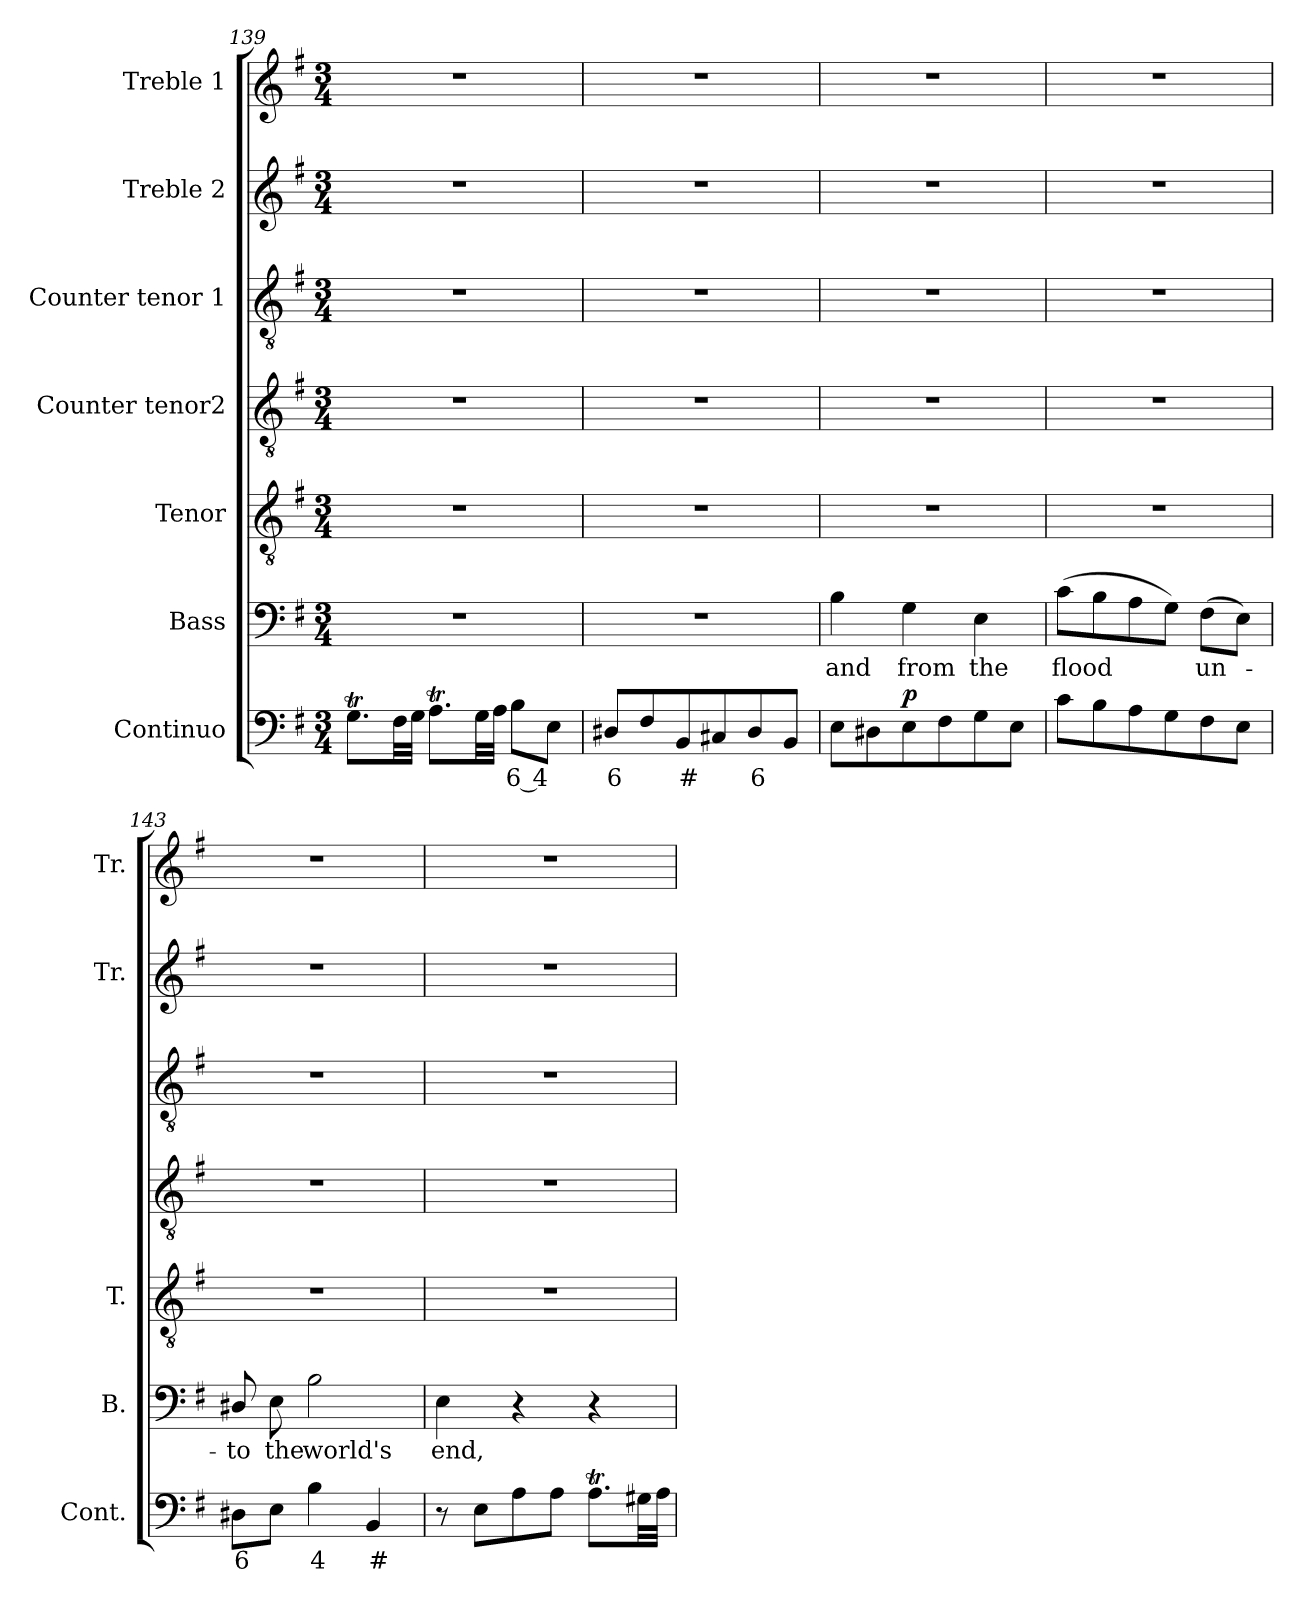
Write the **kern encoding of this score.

**kern	**text	**dynam	**kern	**text	**kern	**kern	**kern	**kern	**kern
*part7	*part7	*part7	*part6	*part6	*part5	*part4	*part3	*part2	*part1
*staff7	*staff7	*staff7	*staff6	*staff6	*staff5	*staff4	*staff3	*staff2	*staff1
*I"Continuo	*	*	*I"Bass	*	*I"Tenor	*I"Counter tenor2	*I"Counter tenor 1	*I"Treble 2	*I"Treble 1
*I'Cont.	*	*	*I'B.	*	*I'T.	*	*	*I'Tr.	*I'Tr.
!!LO:LB:g=z
*clefF4	*	*	*clefF4	*	*clefGv2	*clefGv2	*clefGv2	*clefG2	*clefG2
*	*	*	*	*	*ITrd7c12	*ITrd7c12	*ITrd7c12	*	*
*k[f#]	*	*	*k[f#]	*	*k[f#]	*k[f#]	*k[f#]	*k[f#]	*k[f#]
*G:	*	*	*G:	*	*G:	*G:	*G:	*G:	*G:
*M3/4	*	*	*M3/4	*	*M3/4	*M3/4	*M3/4	*M3/4	*M3/4
=139	=139	=139	=139	=139	=139	=139	=139	=139	=139
!	!	!	!LO:N:vis=1	!	!LO:N:vis=1	!LO:N:vis=1	!LO:N:vis=1	!LO:N:vis=1	!LO:N:vis=1
8.GTi\L	.	.	2.r	.	2.r	2.r	2.r	2.r	2.r
32F#i\LL	.	.	.	.	.	.	.	.	.
32Gi\JJJ	.	.	.	.	.	.	.	.	.
8.ATi\L	.	.	.	.	.	.	.	.	.
32Gi\LL	.	.	.	.	.	.	.	.	.
32Ai\JJJ	.	.	.	.	.	.	.	.	.
!	!LO:LY:b:color=#000000	!	!	!	!	!	!	!	!
8Bi\L	6 4	.	.	.	.	.	.	.	.
8Ei\J	.	.	.	.	.	.	.	.	.
=140	=140	=140	=140	=140	=140	=140	=140	=140	=140
!	!LO:LY:b:color=#000000	!	!LO:N:vis=1	!	!LO:N:vis=1	!LO:N:vis=1	!LO:N:vis=1	!LO:N:vis=1	!LO:N:vis=1
8D#Xi/L	6	.	2.r	.	2.r	2.r	2.r	2.r	2.r
8F#i/	.	.	.	.	.	.	.	.	.
!	!LO:LY:b:color=#000000	!	!	!	!	!	!	!	!
8BBi/	#	.	.	.	.	.	.	.	.
8C#Xi/	.	.	.	.	.	.	.	.	.
!	!LO:LY:b:color=#000000	!	!	!	!	!	!	!	!
8D#i/	6	.	.	.	.	.	.	.	.
8BBi/J	.	.	.	.	.	.	.	.	.
=141	=141	=141	=141	=141	=141	=141	=141	=141	=141
!	!	!	!	!LO:LY:b:color=#000000	!LO:N:vis=1	!LO:N:vis=1	!LO:N:vis=1	!LO:N:vis=1	!LO:N:vis=1
8Ei\L	.	.	4Bi\	and	2.r	2.r	2.r	2.r	2.r
8D#Xi\	.	.	.	.	.	.	.	.	.
!	!	!	!	!LO:LY:b:color=#000000	!	!	!	!	!
8Ei\	.	p	4Gi\	from	.	.	.	.	.
8F#i\	.	.	.	.	.	.	.	.	.
!	!	!	!	!LO:LY:b:color=#000000	!	!	!	!	!
8Gi\	.	.	4Ei\	the	.	.	.	.	.
8Ei\J	.	.	.	.	.	.	.	.	.
=142	=142	=142	=142	=142	=142	=142	=142	=142	=142
!	!	!	!	!LO:LY:b:color=#000000	!LO:N:vis=1	!LO:N:vis=1	!LO:N:vis=1	!LO:N:vis=1	!LO:N:vis=1
8ci\L	.	.	(8ci\L	flood	2.r	2.r	2.r	2.r	2.r
8Bi\	.	.	8Bi\	.	.	.	.	.	.
8Ai\	.	.	8Ai\	.	.	.	.	.	.
8Gi\	.	.	8Gi\J)	.	.	.	.	.	.
!	!	!	!	!LO:LY:b:color=#000000	!	!	!	!	!
8F#i\	.	.	(8F#i\L	un-	.	.	.	.	.
8Ei\J	.	.	8Ei\J)	.	.	.	.	.	.
=143	=143	=143	=143	=143	=143	=143	=143	=143	=143
!	!LO:LY:b:color=#000000	!	!	!	!	!	!	!	!
!	!	!	!	!LO:LY:b:color=#000000	!LO:N:vis=1	!LO:N:vis=1	!LO:N:vis=1	!LO:N:vis=1	!LO:N:vis=1
8D#Xi\L	6	.	8D#Xi/	-to	2.r	2.r	2.r	2.r	2.r
!	!	!	!	!LO:LY:b:color=#000000	!	!	!	!	!
8Ei\J	.	.	8Ei\	the	.	.	.	.	.
!	!LO:LY:b:color=#000000	!	!	!	!	!	!	!	!
!	!	!	!	!LO:LY:b:color=#000000	!	!	!	!	!
4Bi\	4	.	2Bi\	world's	.	.	.	.	.
!	!LO:LY:b:color=#000000	!	!	!	!	!	!	!	!
4BBi/	#	.	.	.	.	.	.	.	.
=144	=144	=144	=144	=144	=144	=144	=144	=144	=144
!	!	!	!	!LO:LY:b:color=#000000	!LO:N:vis=1	!LO:N:vis=1	!LO:N:vis=1	!LO:N:vis=1	!LO:N:vis=1
8r	.	.	4Ei\	end,	2.r	2.r	2.r	2.r	2.r
8Ei\L	.	.	.	.	.	.	.	.	.
8Ai\	.	.	4r	.	.	.	.	.	.
8Ai\J	.	.	.	.	.	.	.	.	.
8.ATi\L	.	.	4r	.	.	.	.	.	.
32G#Xi\LL	.	.	.	.	.	.	.	.	.
32Ai\JJJ	.	.	.	.	.	.	.	.	.
=	=	=	=	=	=	=	=	=	=
*-	*-	*-	*-	*-	*-	*-	*-	*-	*-
